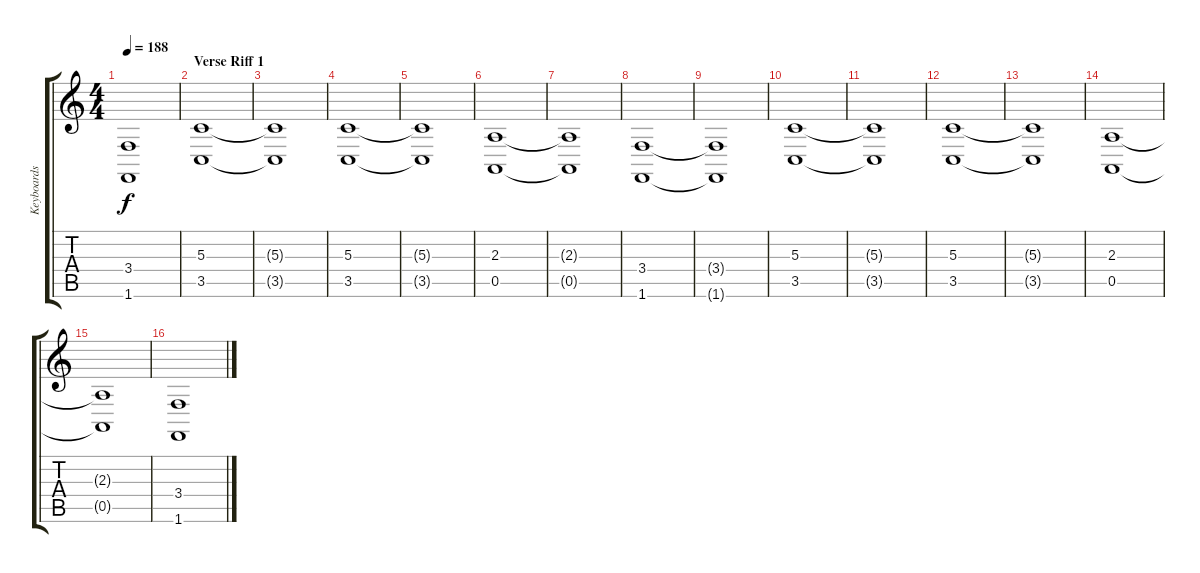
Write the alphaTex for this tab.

\track ("Keyboards 1" "Keyboards ") {instrument stringensemble1}
\staff {score tabs}
\tuning (E4 B3 G3 D3 A2 E2) {hide}
\ts (4 4)
\tempo 188
\clef g2
\ks c
(3.4{t} 1.6{t}).1{dy f} |
\section ("" "Verse Riff 1")
(5.3 3.5).1 |
(5.3{t} 3.5{t}).1 |
(5.3 3.5).1 |
(5.3{t} 3.5{t}).1 |
(2.3 0.5).1 |
(2.3{t} 0.5{t}).1 |
(3.4 1.6).1 |
(3.4{t} 1.6{t}).1 |
(5.3 3.5).1 |
(5.3{t} 3.5{t}).1 |
(5.3 3.5).1 |
(5.3{t} 3.5{t}).1 |
(2.3 0.5).1 |
(2.3{t} 0.5{t}).1 |
(3.4 1.6).1
